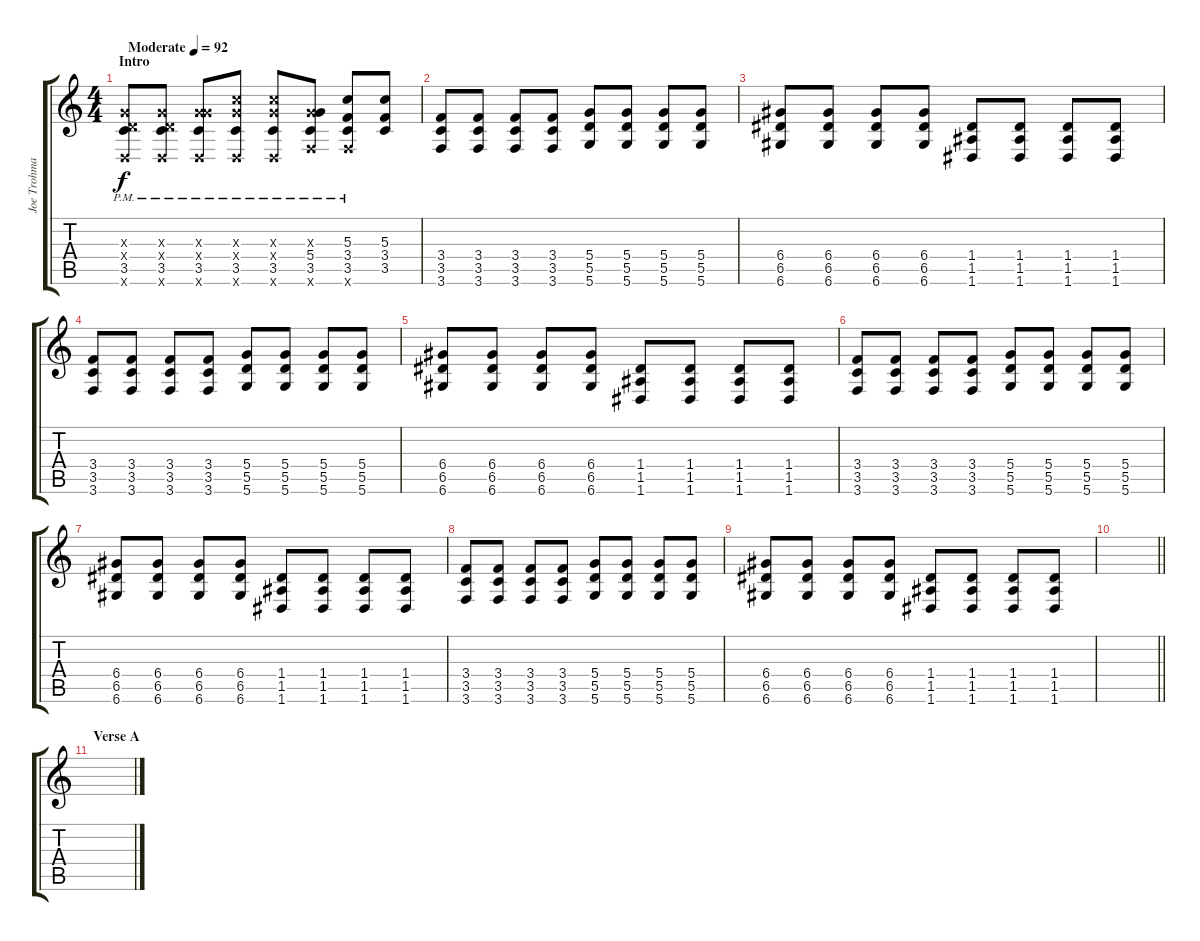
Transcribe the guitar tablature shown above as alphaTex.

\track ("Joe Trohman (Lead Guitar)" "Joe Trohma") {instrument distortionguitar}
\staff {score tabs}
\tuning (E4 B3 G3 D3 A2 D2) {hide}
\ts (4 4)
\section ("" "Intro")
\tempo (92 "Moderate")
\clef g2
\ks c
(0.3{x} 0.4{x} 3.5{pm} 0.6{x}).8{dy f instrument distortionguitar} (0.3{x} 0.4{x} 3.5{pm} 0.6{x}).8 (0.3{x} 5.4{x} 3.5{pm} 0.6{x}).8 (5.3{x} 5.4{x} 3.5{pm} 0.6{x}).8 (5.3{x} 5.4{x} 3.5{pm} 0.6{x}).8 (0.3{x} 5.4{pm} 3.5{pm} 3.6{x}).8 (5.3{pm} 3.4{pm} 3.5{pm} 3.6{x}).8 (5.3 3.4 3.5).8 |
(3.4 3.5 3.6).8 (3.4 3.5 3.6).8 (3.4 3.5 3.6).8 (3.4 3.5 3.6).8 (5.4 5.5 5.6).8 (5.4 5.5 5.6).8 (5.4 5.5 5.6).8 (5.4 5.5 5.6).8 |
(6.4 6.5 6.6).8 (6.4 6.5 6.6).8 (6.4 6.5 6.6).8 (6.4 6.5 6.6).8 (1.4 1.5 1.6).8 (1.4 1.5 1.6).8 (1.4 1.5 1.6).8 (1.4 1.5 1.6).8 |
(3.4 3.5 3.6).8 (3.4 3.5 3.6).8 (3.4 3.5 3.6).8 (3.4 3.5 3.6).8 (5.4 5.5 5.6).8 (5.4 5.5 5.6).8 (5.4 5.5 5.6).8 (5.4 5.5 5.6).8 |
(6.4 6.5 6.6).8 (6.4 6.5 6.6).8 (6.4 6.5 6.6).8 (6.4 6.5 6.6).8 (1.4 1.5 1.6).8 (1.4 1.5 1.6).8 (1.4 1.5 1.6).8 (1.4 1.5 1.6).8 |
(3.4 3.5 3.6).8 (3.4 3.5 3.6).8 (3.4 3.5 3.6).8 (3.4 3.5 3.6).8 (5.4 5.5 5.6).8 (5.4 5.5 5.6).8 (5.4 5.5 5.6).8 (5.4 5.5 5.6).8 |
(6.4 6.5 6.6).8 (6.4 6.5 6.6).8 (6.4 6.5 6.6).8 (6.4 6.5 6.6).8 (1.4 1.5 1.6).8 (1.4 1.5 1.6).8 (1.4 1.5 1.6).8 (1.4 1.5 1.6).8 |
(3.4 3.5 3.6).8 (3.4 3.5 3.6).8 (3.4 3.5 3.6).8 (3.4 3.5 3.6).8 (5.4 5.5 5.6).8 (5.4 5.5 5.6).8 (5.4 5.5 5.6).8 (5.4 5.5 5.6).8 |
(6.4 6.5 6.6).8 (6.4 6.5 6.6).8 (6.4 6.5 6.6).8 (6.4 6.5 6.6).8 (1.4 1.5 1.6).8 (1.4 1.5 1.6).8 (1.4 1.5 1.6).8 (1.4 1.5 1.6).8 |
\barLineRight lightlight
|
\section ("" "Verse A")
